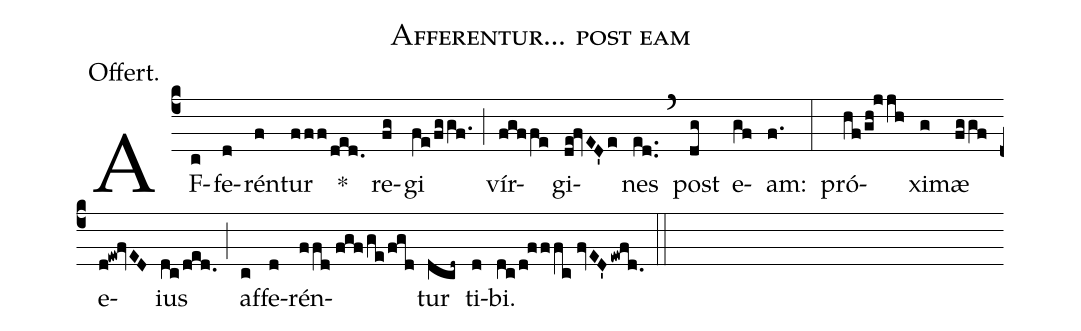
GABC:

name:Afferentur... post eam;
annotation:Offert.;
mode:1;
office-part:Offertory;
%%
(c4) AF(c)fe(d)rén(f)tur(fff/ded.) *()
re(fg)gi(fe/fggf.) (;)
vír(fgffe)gi(de!fvED'e)nes(ed..) (`)
post(dg) e(gf)am:(f.) (:)
pró(hf/gh!jjh)xi(g)mæ(fggf) e(d!ew!fvED)ius(dc/ded.) (;)
af(c)fe(d)rén(ffd//fgf/ge/fgd)tur(dcd~) ti(d)bi.(dc/d!fffc//fvED'/ewfd.) (::)
